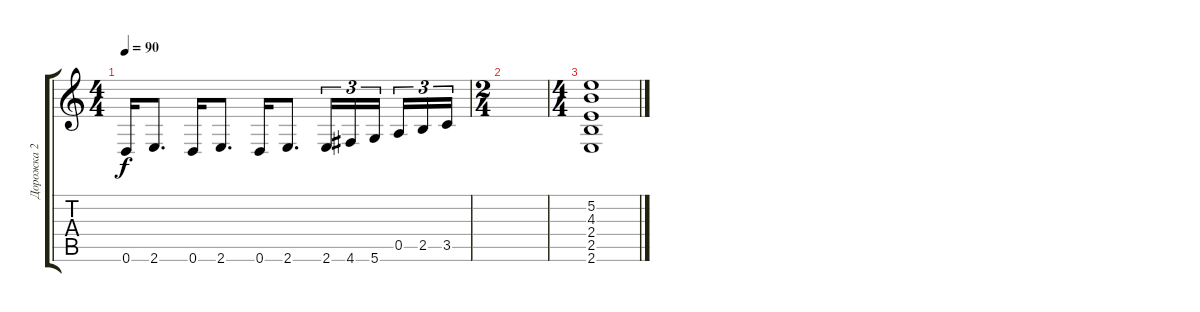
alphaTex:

\track ("Дорожка 2" "Дорожка 2") {instrument distortionguitar}
\staff {score tabs}
\tuning (E4 B3 G3 D3 A2 D2) {hide}
\ts (4 4)
\tempo 90
\clef g2
\ks c
0.6.16{dy f} 2.6.8{d} 0.6.16 2.6.8{d} 0.6.16 2.6.8{d} 2.6.16{tu (3 2)} 4.6.16{tu (3 2)} 5.6.16{tu (3 2) beam splitsecondary} 0.5.16{tu (3 2)} 2.5.16{tu (3 2)} 3.5.16{tu (3 2)} |
\ts (2 4)
|
\ts (4 4)
(5.2 4.3 2.4 2.5 2.6).1
